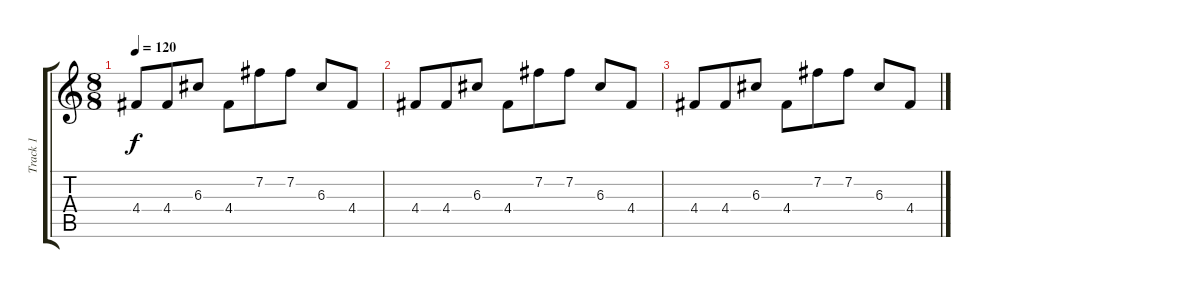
\track ("Track 1" "Track 1") {instrument electricguitarclean}
\staff {score tabs}
\tuning (E4 B3 G3 D3 A2 E2) {hide}
\ts (8 8)
\tempo 120
\clef g2
\ks c
4.4.8{dy f} 4.4.8 6.3.8 4.4.8 7.2.8 7.2.8 6.3.8 4.4.8 |
4.4.8 4.4.8 6.3.8 4.4.8 7.2.8 7.2.8 6.3.8 4.4.8 |
4.4.8 4.4.8 6.3.8 4.4.8 7.2.8 7.2.8 6.3.8 4.4.8
